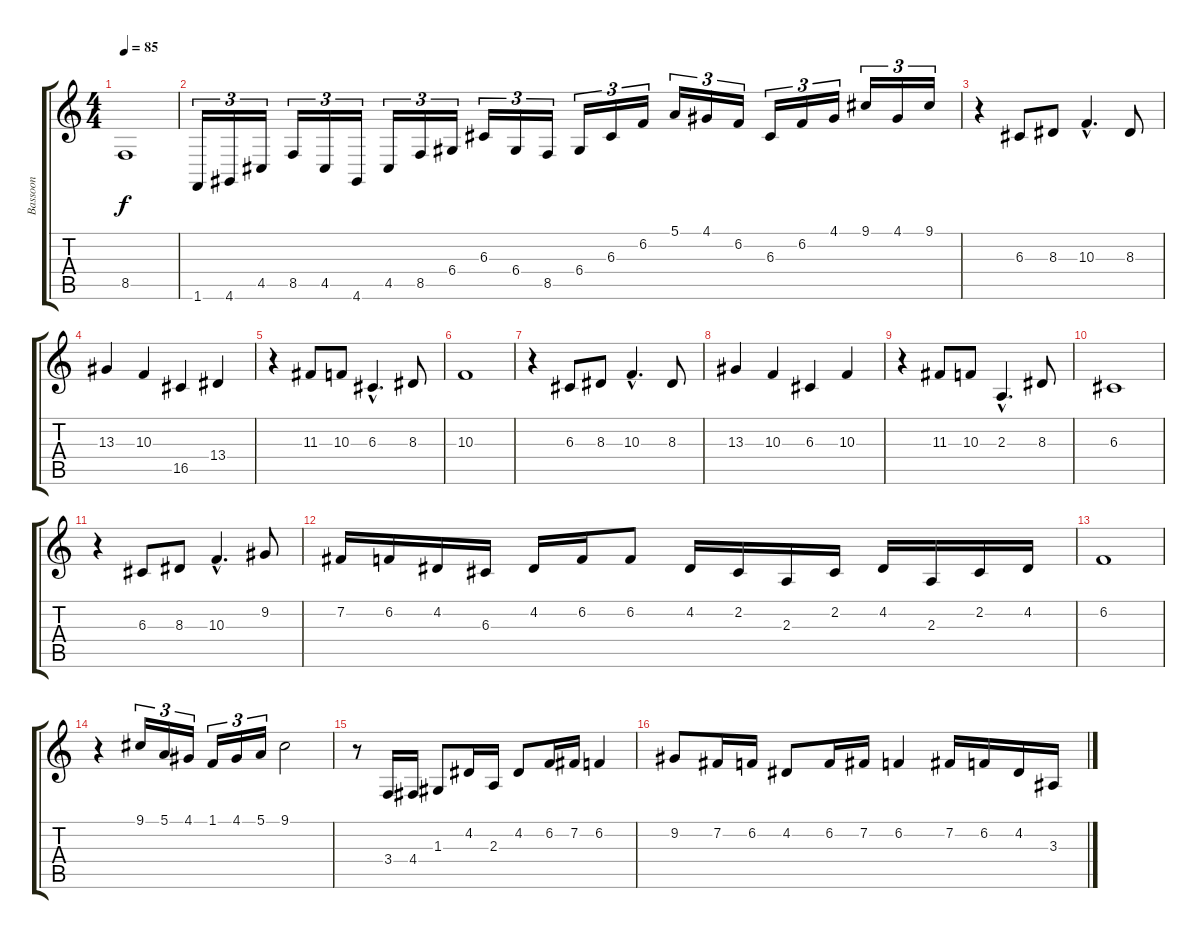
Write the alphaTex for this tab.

\track ("Bassoon" "Bassoon") {instrument bassoon}
\staff {score tabs}
\tuning (E4 B3 G3 D3 A2 E2) {hide}
\ts (4 4)
\tempo 85
\clef g2
\ks c
8.5.1{dy f} |
1.6.16{tu (3 2)} 4.6.16{tu (3 2)} 4.5.16{tu (3 2)} 8.5.16{tu (3 2)} 4.5.16{tu (3 2)} 4.6.16{tu (3 2)} 4.5.16{tu (3 2)} 8.5.16{tu (3 2)} 6.4.16{tu (3 2)} 6.3.16{tu (3 2)} 6.4.16{tu (3 2)} 8.5.16{tu (3 2)} 6.4.16{tu (3 2)} 6.3.16{tu (3 2)} 6.2.16{tu (3 2)} 5.1.16{tu (3 2)} 4.1.16{tu (3 2)} 6.2.16{tu (3 2)} 6.3.16{tu (3 2)} 6.2.16{tu (3 2)} 4.1.16{tu (3 2)} 9.1.16{tu (3 2)} 4.1.16{tu (3 2)} 9.1.16{tu (3 2)} |
r.4 6.3.8 8.3.8 10.3{hac}.4{d} 8.3.8 |
13.3.4 10.3.4 16.5.4 13.4.4 |
r.4 11.3.8 10.3.8 6.3{hac}.4{d} 8.3.8 |
10.3.1 |
r.4 6.3.8 8.3.8 10.3{hac}.4{d} 8.3.8 |
13.3.4 10.3.4 6.3.4 10.3.4 |
r.4 11.3.8 10.3.8 2.3{hac}.4{d} 8.3.8 |
6.3.1 |
r.4 6.3.8 8.3.8 10.3{hac}.4{d} 9.2.8 |
7.2.16 6.2.16 4.2.16 6.3.16 4.2.16 6.2.16 6.2.8 4.2.16 2.2.16 2.3.16 2.2.16 4.2.16 2.3.16 2.2.16 4.2.16 |
6.2.1 |
r.4 9.1.16{tu (3 2)} 5.1.16{tu (3 2)} 4.1.16{tu (3 2)} 1.1.16{tu (3 2)} 4.1.16{tu (3 2)} 5.1.16{tu (3 2)} 9.1.2 |
r.8 3.4.16 4.4.16 1.3.8 4.2.16 2.3.16 4.2.8 6.2.16 7.2.16 6.2.4 |
9.2.8 7.2.16 6.2.16 4.2.8 6.2.16 7.2.16 6.2.4 7.2.16 6.2.16 4.2.16 3.3.16
